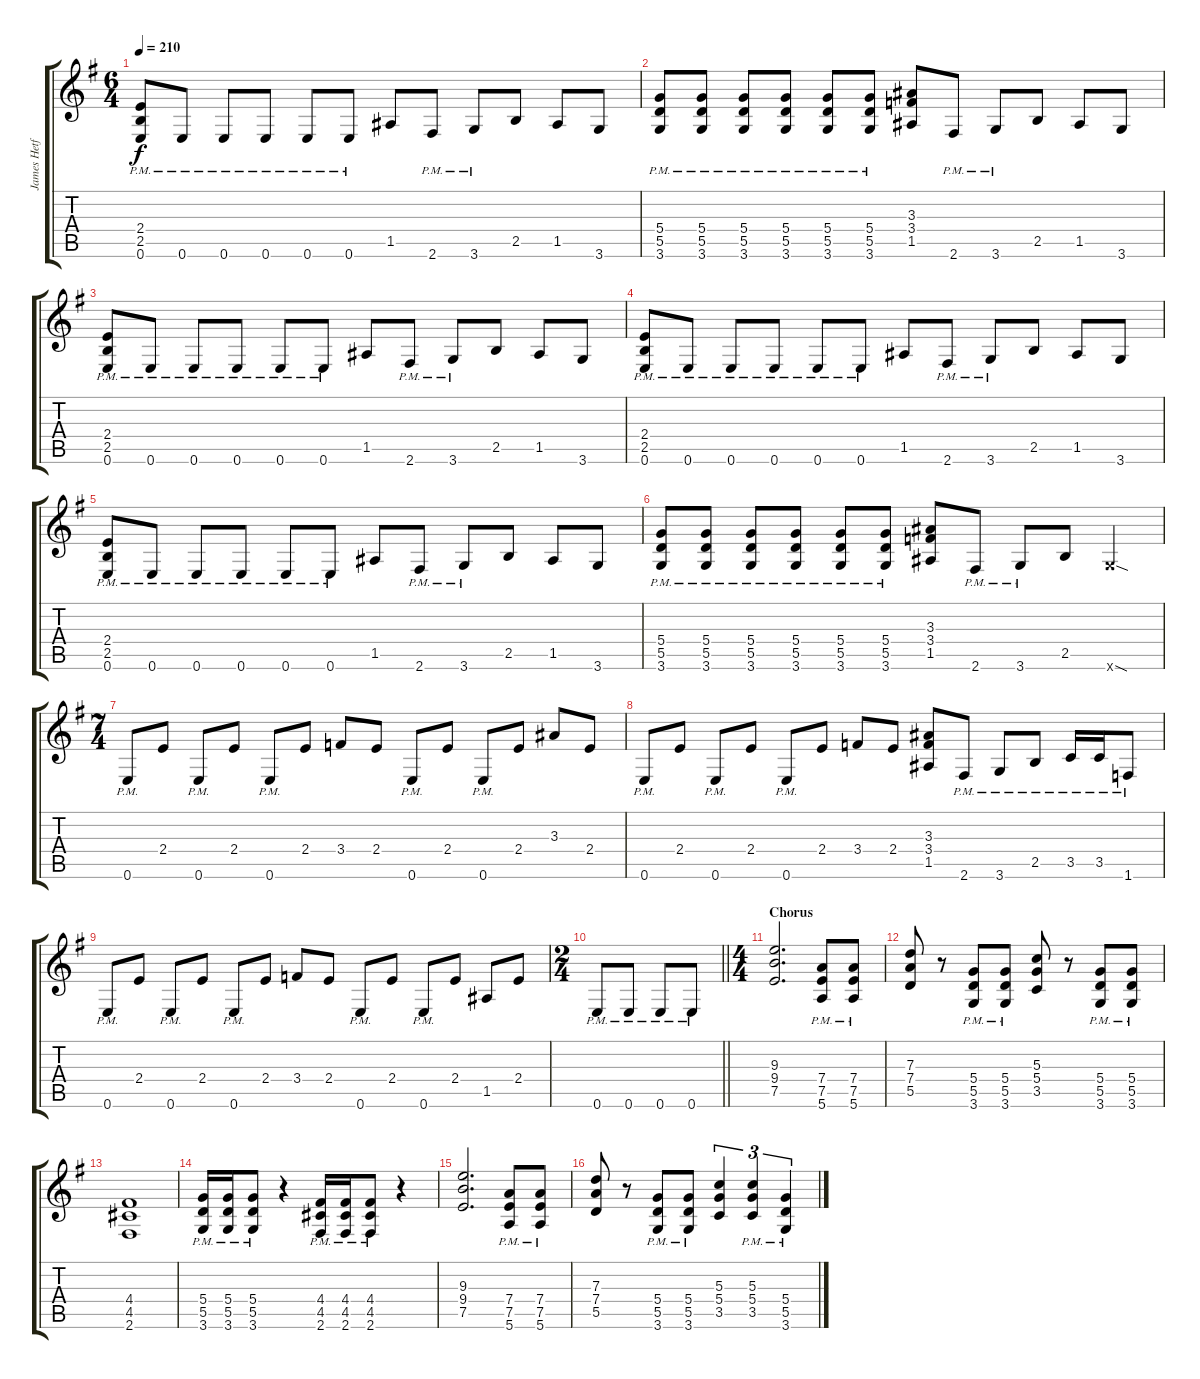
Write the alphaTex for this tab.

\track ("James Hetfield" "James Hetf") {instrument distortionguitar}
\staff {score tabs}
\tuning (E4 B3 G3 D3 A2 E2) {hide}
\ts (6 4)
\tempo 210
\clef g2
\ks g
(2.4{pm} 2.5{pm} 0.6{pm}).8{dy f} 0.6{pm}.8 0.6{pm}.8 0.6{pm}.8 0.6{pm}.8 0.6{pm}.8 1.5.8 2.6{pm}.8 3.6{pm}.8 2.5.8 1.5.8 3.6.8 |
(5.4{pm} 5.5{pm} 3.6{pm}).8 (5.4{pm} 5.5{pm} 3.6{pm}).8 (5.4{pm} 5.5{pm} 3.6{pm}).8 (5.4{pm} 5.5{pm} 3.6{pm}).8 (5.4{pm} 5.5{pm} 3.6{pm}).8 (5.4{pm} 5.5{pm} 3.6{pm}).8 (3.3 3.4 1.5).8 2.6{pm}.8 3.6{pm}.8 2.5.8 1.5.8 3.6.8 |
(2.4{pm} 2.5{pm} 0.6{pm}).8 0.6{pm}.8 0.6{pm}.8 0.6{pm}.8 0.6{pm}.8 0.6{pm}.8 1.5.8 2.6{pm}.8 3.6{pm}.8 2.5.8 1.5.8 3.6.8 |
(2.4{pm} 2.5{pm} 0.6{pm}).8 0.6{pm}.8 0.6{pm}.8 0.6{pm}.8 0.6{pm}.8 0.6{pm}.8 1.5.8 2.6{pm}.8 3.6{pm}.8 2.5.8 1.5.8 3.6.8 |
(2.4{pm} 2.5{pm} 0.6{pm}).8 0.6{pm}.8 0.6{pm}.8 0.6{pm}.8 0.6{pm}.8 0.6{pm}.8 1.5.8 2.6{pm}.8 3.6{pm}.8 2.5.8 1.5.8 3.6.8 |
(5.4{pm} 5.5{pm} 3.6{pm}).8 (5.4{pm} 5.5{pm} 3.6{pm}).8 (5.4{pm} 5.5{pm} 3.6{pm}).8 (5.4{pm} 5.5{pm} 3.6{pm}).8 (5.4{pm} 5.5{pm} 3.6{pm}).8 (5.4{pm} 5.5{pm} 3.6{pm}).8 (3.3 3.4 1.5).8 2.6{pm}.8 3.6{pm}.8 2.5.8 3.6{sod x}.4 |
\ts (7 4)
0.6{pm}.8 2.4.8 0.6{pm}.8 2.4.8 0.6{pm}.8 2.4.8 3.4.8 2.4.8 0.6{pm}.8 2.4.8 0.6{pm}.8 2.4.8 3.3.8 2.4.8 |
0.6{pm}.8 2.4.8 0.6{pm}.8 2.4.8 0.6{pm}.8 2.4.8 3.4.8 2.4.8 (3.3 3.4 1.5).8 2.6{pm}.8 3.6{pm}.8 2.5{pm}.8 3.5{pm}.16 3.5{pm}.16 1.6{pm}.8 |
0.6{pm}.8 2.4.8 0.6{pm}.8 2.4.8 0.6{pm}.8 2.4.8 3.4.8 2.4.8 0.6{pm}.8 2.4.8 0.6{pm}.8 2.4.8 1.5.8 2.4.8 |
\ts (2 4)
\barLineRight lightlight
0.6{pm}.8 0.6{pm}.8 0.6{pm}.8 0.6{pm}.8 |
\ts (4 4)
\section ("" "Chorus")
(9.3 9.4 7.5).2{d} (7.4{pm} 7.5{pm} 5.6{pm}).8 (7.4{pm} 7.5{pm} 5.6{pm}).8 |
(7.3 7.4 5.5).8 r.8 (5.4{pm} 5.5{pm} 3.6{pm}).8 (5.4{pm} 5.5{pm} 3.6{pm}).8 (5.3 5.4 3.5).8 r.8 (5.4{pm} 5.5{pm} 3.6{pm}).8 (5.4{pm} 5.5{pm} 3.6{pm}).8 |
(4.4 4.5 2.6).1 |
(5.4{pm} 5.5{pm} 3.6{pm}).16 (5.4{pm} 5.5{pm} 3.6{pm}).16 (5.4{pm} 5.5{pm} 3.6{pm}).8 r.4 (4.4{pm} 4.5{pm} 2.6{pm}).16 (4.4{pm} 4.5{pm} 2.6{pm}).16 (4.4{pm} 4.5{pm} 2.6{pm}).8 r.4 |
(9.3 9.4 7.5).2{d} (7.4{pm} 7.5{pm} 5.6{pm}).8 (7.4{pm} 7.5{pm} 5.6{pm}).8 |
(7.3 7.4 5.5).8 r.8 (5.4{pm} 5.5{pm} 3.6{pm}).8 (5.4{pm} 5.5{pm} 3.6{pm}).8 (5.3 5.4 3.5).4{tu (3 2)} (5.3 5.4{pm} 3.5{pm}).4{tu (3 2)} (5.4{pm} 5.5{pm} 3.6{pm}).4{tu (3 2)}
